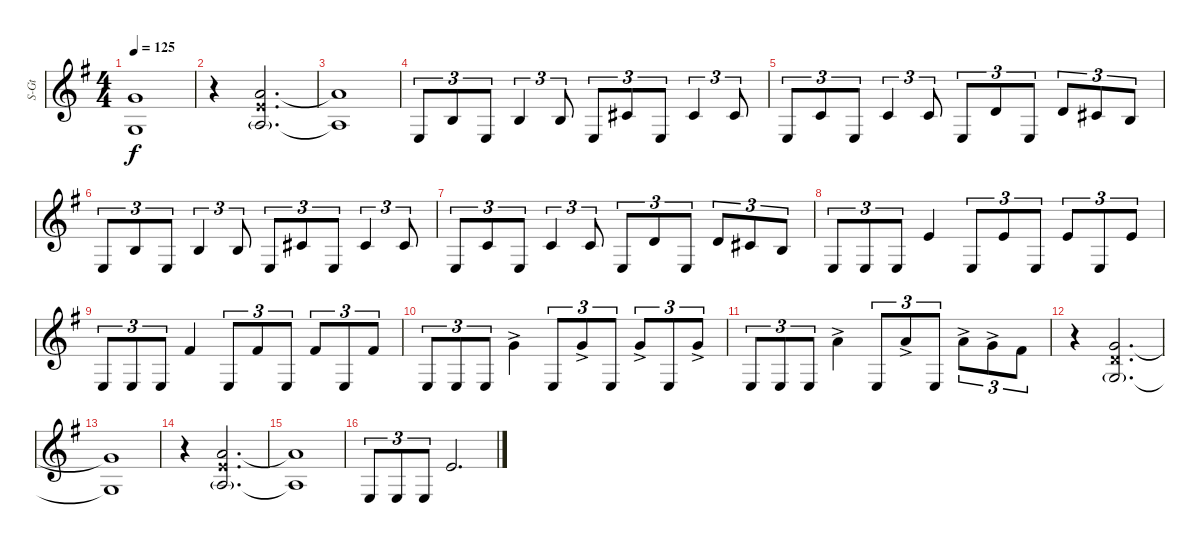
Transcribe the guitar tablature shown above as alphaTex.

\defaultSystemsLayout 4
\bracketExtendMode groupsimilarinstruments
\otherSystemsTrackNameOrientation horizontal
\track ("Rhythm string 01" "S-Gt") {instrument acousticguitarsteel}
\staff {score}
\tuning (B3 Gb3 D3 A2 E2 A1)
\ts (4 4)
\tempo 125
\clef g2
\ks g
(3.5{t acc forcenatural} 5.3{t acc forcenatural}).1{dy f beam Up} |
r.4{beam Down} (5.5{g acc forcenatural} 7.3{acc forcenatural} 7.4{x acc forcenatural}).2{d beam Up} |
(5.5{t acc forcenatural} 7.3{t acc forcenatural}).1{beam Up} |
0.5{acc forcenatural}.8{tu (3 2) beam Up} 7.5{acc forcenatural}.8{tu (3 2) beam Up} 0.5{acc forcenatural}.8{tu (3 2) beam Up} 7.5{acc forcenatural}.4{tu (3 2) beam Up} 7.5{acc forcenatural}.8{tu (3 2) beam Up} 0.5{acc forcenatural}.8{tu (3 2) beam Up} 9.5{acc #}.8{tu (3 2) beam Up} 0.5{acc forcenatural}.8{tu (3 2) beam Up} 9.5{acc #}.4{tu (3 2) beam Up} 9.5{acc #}.8{tu (3 2) beam Up} |
0.5{acc forcenatural}.8{tu (3 2) beam Up} 8.5{acc forcenatural}.8{tu (3 2) beam Up} 0.5{acc forcenatural}.8{tu (3 2) beam Up} 8.5{acc forcenatural}.4{tu (3 2) beam Up} 8.5{acc forcenatural}.8{tu (3 2) beam Up} 0.5{acc forcenatural}.8{tu (3 2) beam Up} 10.5{acc forcenatural}.8{tu (3 2) beam Up} 0.5{acc forcenatural}.8{tu (3 2) beam Up} 10.5{acc forcenatural}.8{tu (3 2) beam Up} 9.5{acc #}.8{tu (3 2) beam Up} 7.5{acc forcenatural}.8{tu (3 2) beam Up} |
0.5{acc forcenatural}.8{tu (3 2) beam Up} 7.5{acc forcenatural}.8{tu (3 2) beam Up} 0.5{acc forcenatural}.8{tu (3 2) beam Up} 7.5{acc forcenatural}.4{tu (3 2) beam Up} 7.5{acc forcenatural}.8{tu (3 2) beam Up} 0.5{acc forcenatural}.8{tu (3 2) beam Up} 9.5{acc #}.8{tu (3 2) beam Up} 0.5{acc forcenatural}.8{tu (3 2) beam Up} 9.5{acc #}.4{tu (3 2) beam Up} 9.5{acc #}.8{tu (3 2) beam Up} |
0.5{acc forcenatural}.8{tu (3 2) beam Up} 8.5{acc forcenatural}.8{tu (3 2) beam Up} 0.5{acc forcenatural}.8{tu (3 2) beam Up} 8.5{acc forcenatural}.4{tu (3 2) beam Up} 8.5{acc forcenatural}.8{tu (3 2) beam Up} 0.5{acc forcenatural}.8{tu (3 2) beam Up} 10.5{acc forcenatural}.8{tu (3 2) beam Up} 0.5{acc forcenatural}.8{tu (3 2) beam Up} 10.5{acc forcenatural}.8{tu (3 2) beam Up} 9.5{acc #}.8{tu (3 2) beam Up} 7.5{acc forcenatural}.8{tu (3 2) beam Up} |
0.5{acc forcenatural}.8{tu (3 2) beam Up} 0.5{acc forcenatural}.8{tu (3 2) beam Up} 0.5{acc forcenatural}.8{tu (3 2) beam Up} 12.5{acc forcenatural}.4{beam Up} 0.5{acc forcenatural}.8{tu (3 2) beam Up} 12.5{acc forcenatural}.8{tu (3 2) beam Up} 0.5{acc forcenatural}.8{tu (3 2) beam Up} 12.5{acc forcenatural}.8{tu (3 2) beam Up} 0.5{acc forcenatural}.8{tu (3 2) beam Up} 12.5{acc forcenatural}.8{tu (3 2) beam Up} |
0.5{acc forcenatural}.8{tu (3 2) beam Up} 0.5{acc forcenatural}.8{tu (3 2) beam Up} 0.5{acc forcenatural}.8{tu (3 2) beam Up} 14.5{acc forcenatural}.4{beam Up} 0.5{acc forcenatural}.8{tu (3 2) beam Up} 14.5{acc forcenatural}.8{tu (3 2) beam Up} 0.5{acc forcenatural}.8{tu (3 2) beam Up} 14.5{acc forcenatural}.8{tu (3 2) beam Up} 0.5{acc forcenatural}.8{tu (3 2) beam Up} 14.5{acc forcenatural}.8{tu (3 2) beam Up} |
0.5{acc forcenatural}.8{tu (3 2) beam Up} 0.5{acc forcenatural}.8{tu (3 2) beam Up} 0.5{acc forcenatural}.8{tu (3 2) beam Up} 15.5{ac acc forcenatural}.4{beam Down} 0.5{acc forcenatural}.8{tu (3 2) beam Up} 15.5{ac acc forcenatural}.8{tu (3 2) beam Up} 0.5{acc forcenatural}.8{tu (3 2) beam Up} 15.5{ac acc forcenatural}.8{tu (3 2) beam Up} 0.5{acc forcenatural}.8{tu (3 2) beam Up} 15.5{ac acc forcenatural}.8{tu (3 2) beam Up} |
0.5{acc forcenatural}.8{tu (3 2) beam Up} 0.5{acc forcenatural}.8{tu (3 2) beam Up} 0.5{acc forcenatural}.8{tu (3 2) beam Up} 17.5{ac acc forcenatural}.4{beam Down} 0.5{acc forcenatural}.8{tu (3 2) beam Up} 17.5{ac acc forcenatural}.8{tu (3 2) beam Up} 0.5{acc forcenatural}.8{tu (3 2) beam Up} 17.5{ac acc forcenatural}.8{tu (3 2) beam Down} 15.5{ac acc forcenatural}.8{tu (3 2) beam Down} 14.5{acc forcenatural}.8{tu (3 2) beam Down} |
r.4{beam Down} (3.5{g acc forcenatural} 5.3{acc forcenatural} 5.4{x acc forcenatural}).2{d beam Up} |
(3.5{t acc forcenatural} 5.3{t acc forcenatural}).1{beam Up} |
r.4{beam Down} (5.5{g acc forcenatural} 7.3{acc forcenatural} 7.4{x acc forcenatural}).2{d beam Up} |
(5.5{t acc forcenatural} 7.3{t acc forcenatural}).1{beam Up} |
0.5{acc forcenatural}.8{tu (3 2) beam Up} 0.5{acc forcenatural}.8{tu (3 2) beam Up} 0.5{acc forcenatural}.8{tu (3 2) beam Up} 12.5{acc forcenatural}.2{d beam Up}
